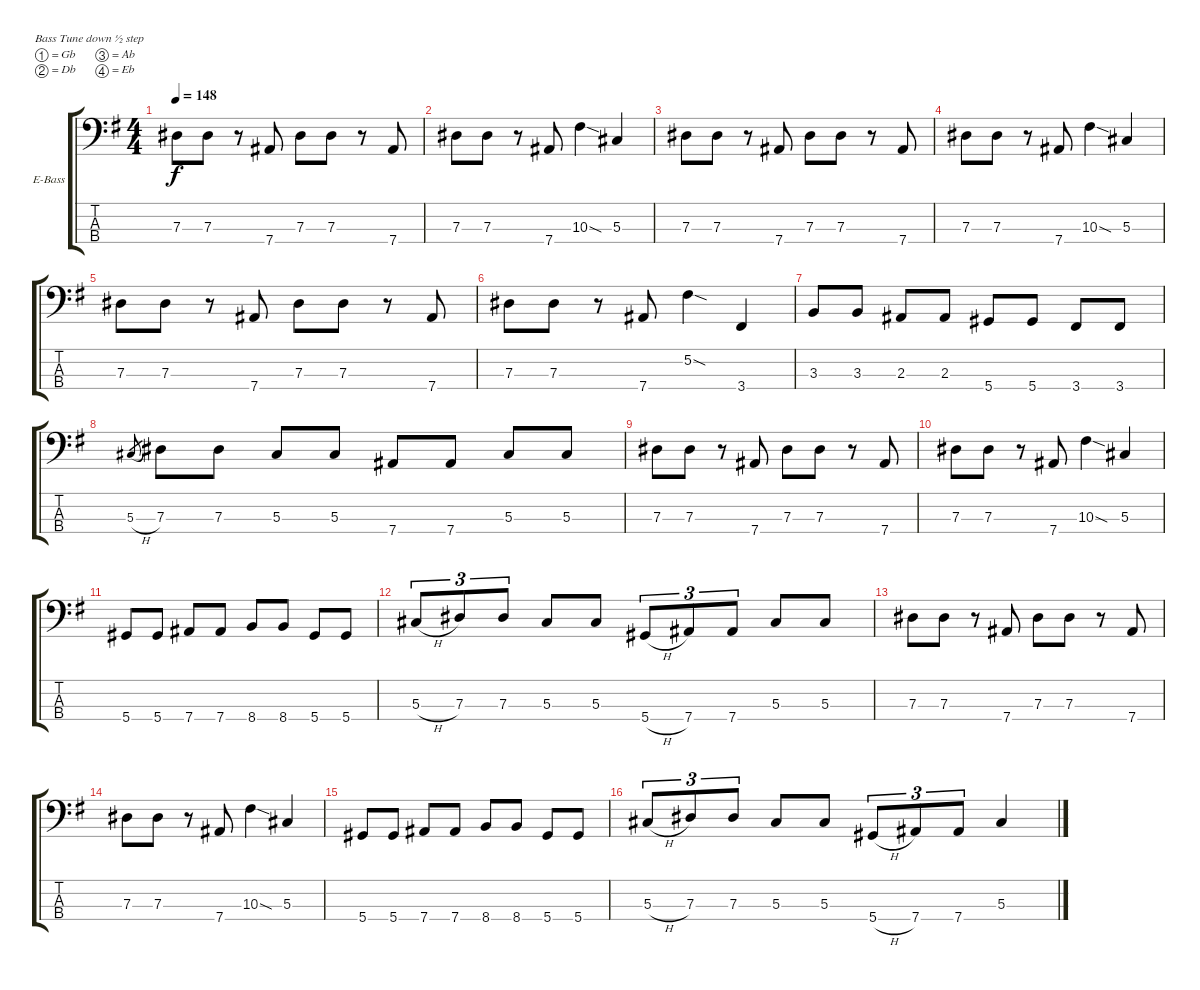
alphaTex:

\bracketExtendMode groupsimilarinstruments
\firstSystemTrackNameOrientation horizontal
\otherSystemsTrackNameOrientation horizontal
\track ("Bass" "E-Bass") {instrument electricbassfinger}
\staff {score tabs}
\tuning (Gb2 Db2 Ab1 Eb1)
\ts (4 4)
\tempo 148
\clef f4
\scale
1.05549
\ks g
7.3.8{dy f} 7.3.8 r.8 7.4.8 7.3.8 7.3.8 r.8 7.4.8 |
\scale
0.944515 7.3.8 7.3.8 r.8 7.4.8 10.3{sod}.4 5.3.4 |
\scale
1.05549 7.3.8 7.3.8 r.8 7.4.8 7.3.8 7.3.8 r.8 7.4.8 |
\scale
0.944515 7.3.8 7.3.8 r.8 7.4.8 10.3{sod}.4 5.3.4 |
\scale
1.05549 7.3.8 7.3.8 r.8 7.4.8 7.3.8 7.3.8 r.8 7.4.8 |
\scale
0.944515 7.3.8 7.3.8 r.8 7.4.8 5.2{sod}.4 3.4.4 |
\scale
1.05549 3.3.8 3.3.8 2.3.8 2.3.8 5.4.8 5.4.8 3.4.8 3.4.8 |
\scale
0.944515 5.3{h}.8{gr} 7.3.8 7.3.8 5.3.8 5.3.8 7.4.8 7.4.8 5.3.8 5.3.8 |
\scale
1.05549 7.3.8 7.3.8 r.8 7.4.8 7.3.8 7.3.8 r.8 7.4.8 |
\scale
0.944515 7.3.8 7.3.8 r.8 7.4.8 10.3{sod}.4 5.3.4 |
\scale
1.05549 5.4.8 5.4.8 7.4.8 7.4.8 8.4.8 8.4.8 5.4.8 5.4.8 |
\scale
0.944515 5.3{h}.8{tu (3 2)} 7.3.8{tu (3 2)} 7.3.8{tu (3 2)} 5.3.8 5.3.8 5.4{h}.8{tu (3 2)} 7.4.8{tu (3 2)} 7.4.8{tu (3 2)} 5.3.8 5.3.8 |
\scale
1.05549 7.3.8 7.3.8 r.8 7.4.8 7.3.8 7.3.8 r.8 7.4.8 |
\scale
0.944515 7.3.8 7.3.8 r.8 7.4.8 10.3{sod}.4 5.3.4 |
\scale
1.05549 5.4.8 5.4.8 7.4.8 7.4.8 8.4.8 8.4.8 5.4.8 5.4.8 |
\scale
0.944515 5.3{h}.8{tu (3 2)} 7.3.8{tu (3 2)} 7.3.8{tu (3 2)} 5.3.8 5.3.8 5.4{h}.8{tu (3 2)} 7.4.8{tu (3 2)} 7.4.8{tu (3 2)} 5.3.4
